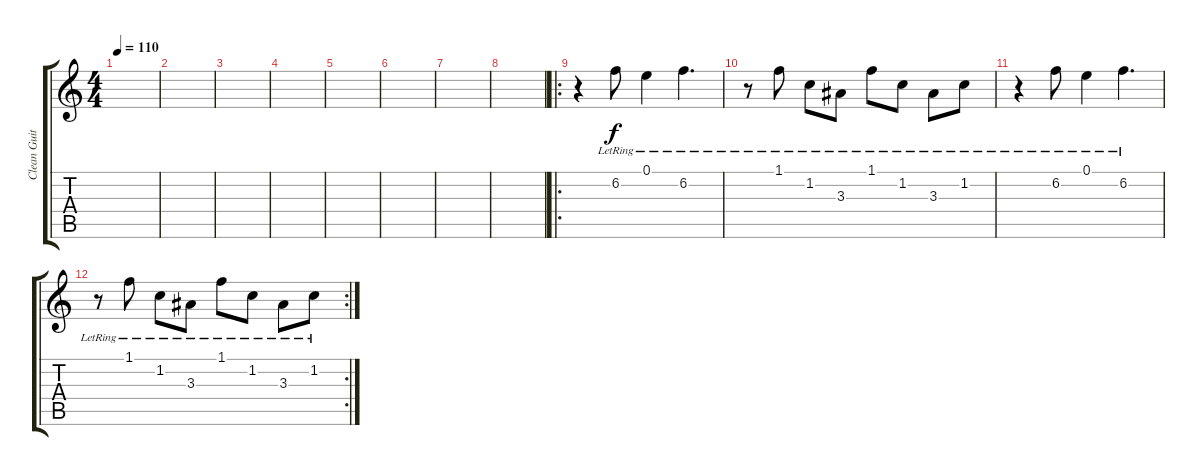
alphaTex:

\track ("Clean Guitar" "Clean Guit") {instrument electricguitarclean bank 110}
\staff {score tabs}
\tuning (E4 B3 G3 D3 A2 E2) {hide}
\ts (4 4)
\tempo 110
\clef g2
\ks c
|
|
|
|
|
|
|
|
\ro
r.4 6.2{lr}.8 0.1{lr}.4 6.2{lr}.4{d} |
r.8 1.1{lr}.8 1.2{lr}.8 3.3{lr}.8 1.1{lr}.8 1.2{lr}.8 3.3{lr}.8 1.2{lr}.8 |
r.4 6.2{lr}.8 0.1{lr}.4 6.2{lr}.4{d} |
\rc 2
r.8 1.1{lr}.8 1.2{lr}.8 3.3{lr}.8 1.1{lr}.8 1.2{lr}.8 3.3{lr}.8 1.2{lr}.8
